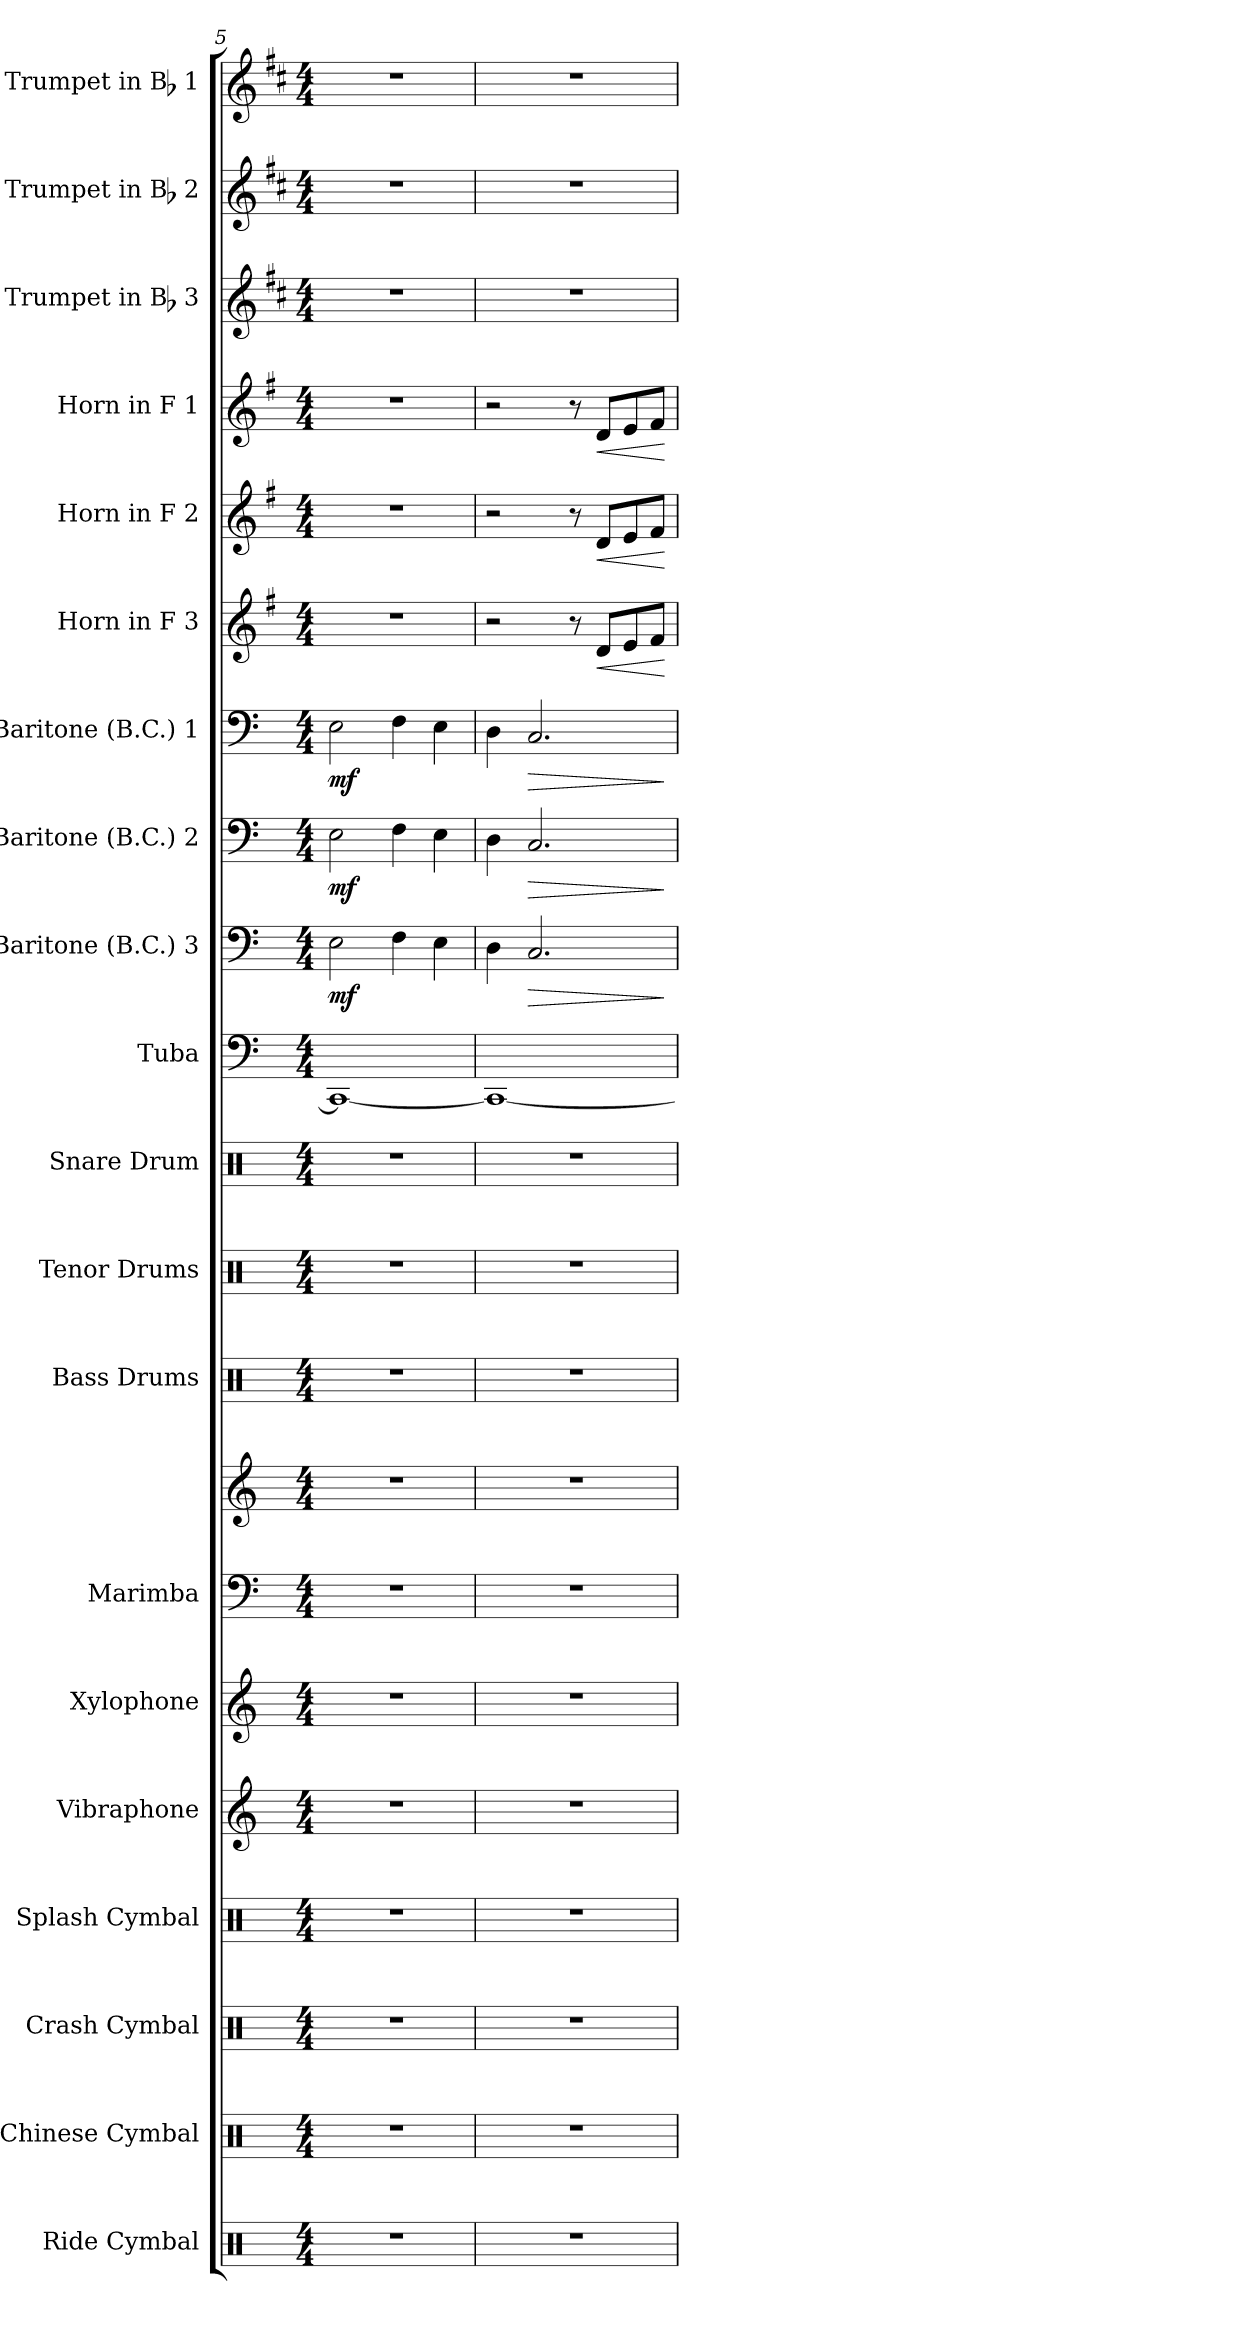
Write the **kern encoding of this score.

**kern	**kern	**kern	**kern	**kern	**kern	**kern	**kern	**kern	**kern	**kern	**kern	**kern	**dynam	**kern	**dynam	**kern	**dynam	**kern	**dynam	**kern	**dynam	**kern	**dynam	**kern	**kern	**kern
*part20	*part19	*part18	*part17	*part16	*part15	*part14	*part14	*part13	*part12	*part11	*part10	*part9	*part9	*part8	*part8	*part7	*part7	*part6	*part6	*part5	*part5	*part4	*part4	*part3	*part2	*part1
*staff21	*staff20	*staff19	*staff18	*staff17	*staff16	*staff15	*staff14	*staff13	*staff12	*staff11	*staff10	*staff9	*staff9	*staff8	*staff8	*staff7	*staff7	*staff6	*staff6	*staff5	*staff5	*staff4	*staff4	*staff3	*staff2	*staff1
*I"Ride Cymbal	*I"Chinese Cymbal	*I"Crash Cymbal	*I"Splash Cymbal	*I"Vibraphone	*I"Xylophone	*I"Marimba	*	*I"Bass Drums	*I"Tenor Drums	*I"Snare Drum	*I"Tuba	*I"Baritone (B.C.) 3	*	*I"Baritone (B.C.) 2	*	*I"Baritone (B.C.) 1	*	*I"Horn in F 3	*	*I"Horn in F 2	*	*I"Horn in F 1	*	*I"Trumpet in Bb 3	*I"Trumpet in Bb 2	*I"Trumpet in Bb 1
*I'R. Cym.	*I'Ch. Cym.	*I'Cr. Cym.	*I'Sp. Cym.	*I'Vib.	*I'Xyl.	*I'Mrm.	*	*I'BD	*I'TD	*I'SD	*I'Tuba	*I'Bar. 3	*	*I'Bar. 2	*	*I'Bar. 1	*	*I'Hn. 3	*	*I'Hn. 2	*	*I'Hn. 1	*	*	*	*
*clefX	*clefX	*clefX	*clefX	*clefG2	*clefG2	*clefF4	*clefG2	*clefX	*clefX	*clefX	*clefF4	*clefF4	*	*clefF4	*	*clefF4	*	*clefG2	*	*clefG2	*	*clefG2	*	*clefG2	*clefG2	*clefG2
*	*	*	*	*	*ITrd-7c-12	*	*	*	*	*	*	*	*	*	*	*	*	*ITrd4c7	*	*ITrd4c7	*	*ITrd4c7	*	*ITrd1c2	*ITrd1c2	*ITrd1c2
*k[]	*k[]	*k[]	*k[]	*k[]	*k[]	*k[]	*k[]	*k[]	*k[]	*k[]	*k[]	*k[]	*	*k[]	*	*k[]	*	*k[]	*	*k[]	*	*k[]	*	*k[]	*k[]	*k[]
*M4/4	*M4/4	*M4/4	*M4/4	*M4/4	*M4/4	*M4/4	*M4/4	*M4/4	*M4/4	*M4/4	*M4/4	*M4/4	*	*M4/4	*	*M4/4	*	*M4/4	*	*M4/4	*	*M4/4	*	*M4/4	*M4/4	*M4/4
=5	=5	=5	=5	=5	=5	=5	=5	=5	=5	=5	=5	=5	=5	=5	=5	=5	=5	=5	=5	=5	=5	=5	=5	=5	=5	=5
!	!	!	!	!	!	!	!	!	!	!	!	!	!LO:DY:b	!	!LO:DY:b	!	!LO:DY:b	!	!	!	!	!	!	!	!	!
1r	1r	1r	1r	1r	1r	1r	1r	1r	1r	1r	1CC_	2E\	mf	2E\	mf	2E\	mf	1r	.	1r	.	1r	.	1r	1r	1r
.	.	.	.	.	.	.	.	.	.	.	.	4F\	.	4F\	.	4F\	.	.	.	.	.	.	.	.	.	.
.	.	.	.	.	.	.	.	.	.	.	.	4E\	.	4E\	.	4E\	.	.	.	.	.	.	.	.	.	.
!!LO:PB:g=z
=6	=6	=6	=6	=6	=6	=6	=6	=6	=6	=6	=6	=6	=6	=6	=6	=6	=6	=6	=6	=6	=6	=6	=6	=6	=6	=6
1r	1r	1r	1r	1r	1r	1r	1r	1r	1r	1r	1CC_	4D\	.	4D\	.	4D\	.	2r	.	2r	.	2r	.	1r	1r	1r
!	!	!	!	!	!	!	!	!	!	!	!	!	!LO:HP:b	!	!LO:HP:b	!	!LO:HP:b	!	!	!	!	!	!	!	!	!
.	.	.	.	.	.	.	.	.	.	.	.	2.C/	>	2.C/	>	2.C/	>	.	.	.	.	.	.	.	.	.
.	.	.	.	.	.	.	.	.	.	.	.	.	.	.	.	.	.	8r	.	8r	.	8r	.	.	.	.
!	!	!	!	!	!	!	!	!	!	!	!	!	!	!	!	!	!	!	!LO:HP:b	!	!LO:HP:b	!	!LO:HP:b	!	!	!
.	.	.	.	.	.	.	.	.	.	.	.	.	.	.	.	.	.	8G/L	<	8G/L	<	8G/L	<	.	.	.
.	.	.	.	.	.	.	.	.	.	.	.	.	.	.	.	.	.	8A/	.	8A/	.	8A/	.	.	.	.
.	.	.	.	.	.	.	.	.	.	.	.	.	.	.	.	.	.	8B/J	.	8B/J	.	8B/J	.	.	.	.
.	.	.	.	.	.	.	.	.	.	.	.	.	]	.	]	.	]	.	[	.	[	.	[	.	.	.
=	=	=	=	=	=	=	=	=	=	=	=	=	=	=	=	=	=	=	=	=	=	=	=	=	=	=
*-	*-	*-	*-	*-	*-	*-	*-	*-	*-	*-	*-	*-	*-	*-	*-	*-	*-	*-	*-	*-	*-	*-	*-	*-	*-	*-
